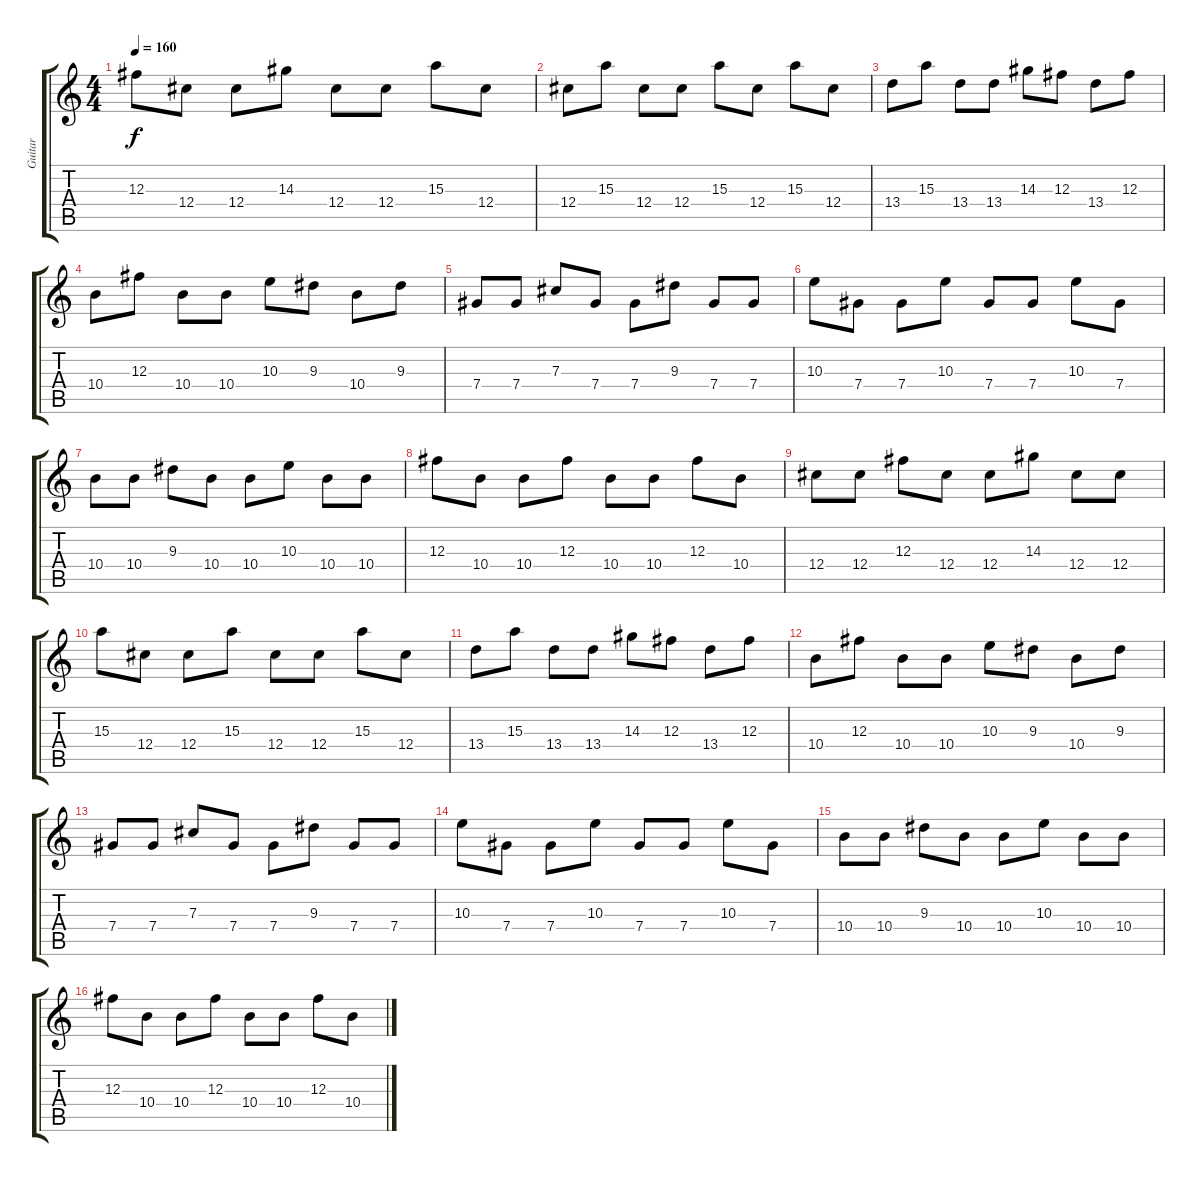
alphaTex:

\track ("Guitar" "Guitar") {instrument distortionguitar}
\staff {score tabs}
\tuning (Eb4 Bb3 Gb3 Db3 Ab2 Eb2) {hide}
\ts (4 4)
\tempo 160
\clef g2
\ks c
12.3.8{dy f} 12.4.8 12.4.8 14.3.8 12.4.8 12.4.8 15.3.8 12.4.8 |
12.4.8 15.3.8 12.4.8 12.4.8 15.3.8 12.4.8 15.3.8 12.4.8 |
13.4.8 15.3.8 13.4.8 13.4.8 14.3.8 12.3.8 13.4.8 12.3.8 |
10.4.8 12.3.8 10.4.8 10.4.8 10.3.8 9.3.8 10.4.8 9.3.8 |
7.4.8 7.4.8 7.3.8 7.4.8 7.4.8 9.3.8 7.4.8 7.4.8 |
10.3.8 7.4.8 7.4.8 10.3.8 7.4.8 7.4.8 10.3.8 7.4.8 |
10.4.8 10.4.8 9.3.8 10.4.8 10.4.8 10.3.8 10.4.8 10.4.8 |
12.3.8 10.4.8 10.4.8 12.3.8 10.4.8 10.4.8 12.3.8 10.4.8 |
12.4.8 12.4.8 12.3.8 12.4.8 12.4.8 14.3.8 12.4.8 12.4.8 |
15.3.8 12.4.8 12.4.8 15.3.8 12.4.8 12.4.8 15.3.8 12.4.8 |
13.4.8 15.3.8 13.4.8 13.4.8 14.3.8 12.3.8 13.4.8 12.3.8 |
10.4.8 12.3.8 10.4.8 10.4.8 10.3.8 9.3.8 10.4.8 9.3.8 |
7.4.8 7.4.8 7.3.8 7.4.8 7.4.8 9.3.8 7.4.8 7.4.8 |
10.3.8 7.4.8 7.4.8 10.3.8 7.4.8 7.4.8 10.3.8 7.4.8 |
10.4.8 10.4.8 9.3.8 10.4.8 10.4.8 10.3.8 10.4.8 10.4.8 |
12.3.8 10.4.8 10.4.8 12.3.8 10.4.8 10.4.8 12.3.8 10.4.8
